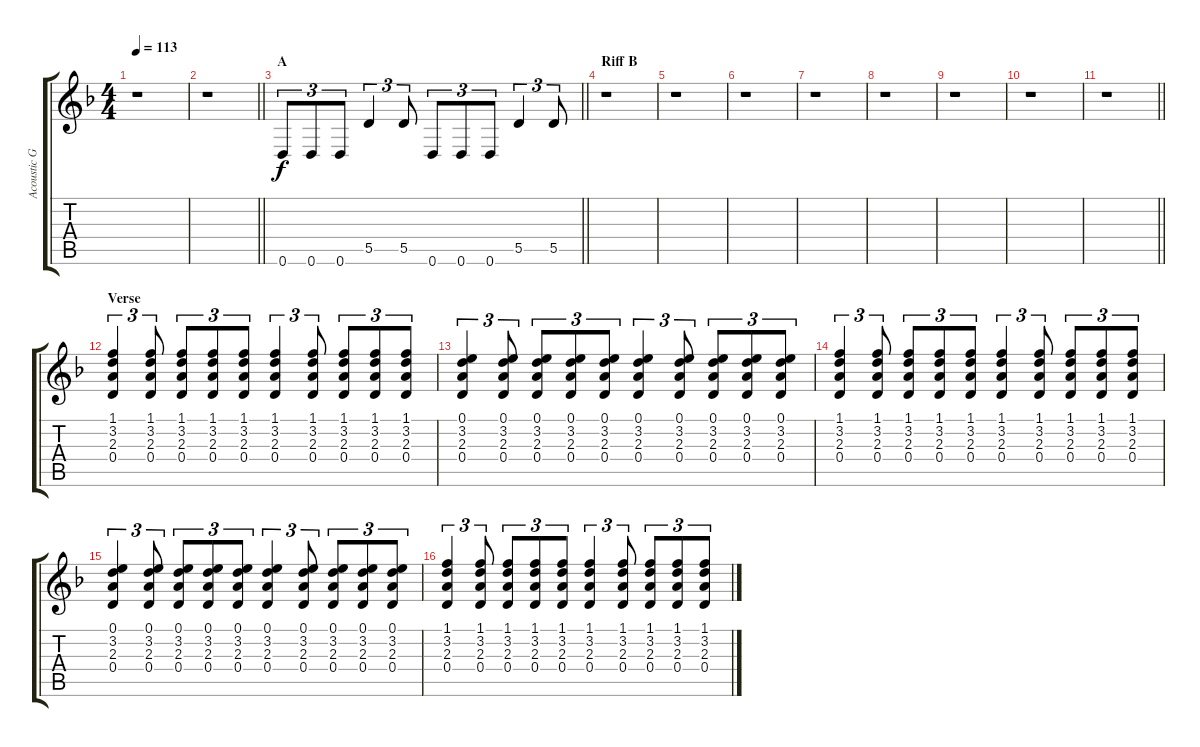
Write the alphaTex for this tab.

\track ("Acoustic Guitar" "Acoustic G") {instrument acousticguitarsteel}
\staff {score tabs}
\tuning (E4 B3 G3 D3 A2 D2) {hide}
\ts (4 4)
\tempo 113
\clef g2
\ks dminor
r.1{dy f} |
\barLineRight lightlight
r.1 |
\section ("" "A")
\barLineRight lightlight
0.6.8{tu (3 2) volume 8 balance 8} 0.6.8{tu (3 2)} 0.6.8{tu (3 2)} 5.5.4{tu (3 2)} 5.5.8{tu (3 2)} 0.6.8{tu (3 2)} 0.6.8{tu (3 2)} 0.6.8{tu (3 2)} 5.5.4{tu (3 2)} 5.5.8{tu (3 2)} |
\section ("" "Riff B")
r.1 |
r.1 |
r.1 |
r.1 |
r.1 |
r.1 |
r.1 |
\barLineRight lightlight
r.1 |
\section ("" "Verse")
(1.1 3.2 2.3 0.4).4{tu (3 2) volume 6 balance 13} (1.1 3.2 2.3 0.4).8{tu (3 2)} (1.1 3.2 2.3 0.4).8{tu (3 2)} (1.1 3.2 2.3 0.4).8{tu (3 2)} (1.1 3.2 2.3 0.4).8{tu (3 2)} (1.1 3.2 2.3 0.4).4{tu (3 2)} (1.1 3.2 2.3 0.4).8{tu (3 2)} (1.1 3.2 2.3 0.4).8{tu (3 2)} (1.1 3.2 2.3 0.4).8{tu (3 2)} (1.1 3.2 2.3 0.4).8{tu (3 2)} |
(0.1 3.2 2.3 0.4).4{tu (3 2)} (0.1 3.2 2.3 0.4).8{tu (3 2)} (0.1 3.2 2.3 0.4).8{tu (3 2)} (0.1 3.2 2.3 0.4).8{tu (3 2)} (0.1 3.2 2.3 0.4).8{tu (3 2)} (0.1 3.2 2.3 0.4).4{tu (3 2)} (0.1 3.2 2.3 0.4).8{tu (3 2)} (0.1 3.2 2.3 0.4).8{tu (3 2)} (0.1 3.2 2.3 0.4).8{tu (3 2)} (0.1 3.2 2.3 0.4).8{tu (3 2)} |
(1.1 3.2 2.3 0.4).4{tu (3 2)} (1.1 3.2 2.3 0.4).8{tu (3 2)} (1.1 3.2 2.3 0.4).8{tu (3 2)} (1.1 3.2 2.3 0.4).8{tu (3 2)} (1.1 3.2 2.3 0.4).8{tu (3 2)} (1.1 3.2 2.3 0.4).4{tu (3 2)} (1.1 3.2 2.3 0.4).8{tu (3 2)} (1.1 3.2 2.3 0.4).8{tu (3 2)} (1.1 3.2 2.3 0.4).8{tu (3 2)} (1.1 3.2 2.3 0.4).8{tu (3 2)} |
(0.1 3.2 2.3 0.4).4{tu (3 2)} (0.1 3.2 2.3 0.4).8{tu (3 2)} (0.1 3.2 2.3 0.4).8{tu (3 2)} (0.1 3.2 2.3 0.4).8{tu (3 2)} (0.1 3.2 2.3 0.4).8{tu (3 2)} (0.1 3.2 2.3 0.4).4{tu (3 2)} (0.1 3.2 2.3 0.4).8{tu (3 2)} (0.1 3.2 2.3 0.4).8{tu (3 2)} (0.1 3.2 2.3 0.4).8{tu (3 2)} (0.1 3.2 2.3 0.4).8{tu (3 2)} |
(1.1 3.2 2.3 0.4).4{tu (3 2)} (1.1 3.2 2.3 0.4).8{tu (3 2)} (1.1 3.2 2.3 0.4).8{tu (3 2)} (1.1 3.2 2.3 0.4).8{tu (3 2)} (1.1 3.2 2.3 0.4).8{tu (3 2)} (1.1 3.2 2.3 0.4).4{tu (3 2)} (1.1 3.2 2.3 0.4).8{tu (3 2)} (1.1 3.2 2.3 0.4).8{tu (3 2)} (1.1 3.2 2.3 0.4).8{tu (3 2)} (1.1 3.2 2.3 0.4).8{tu (3 2)}
